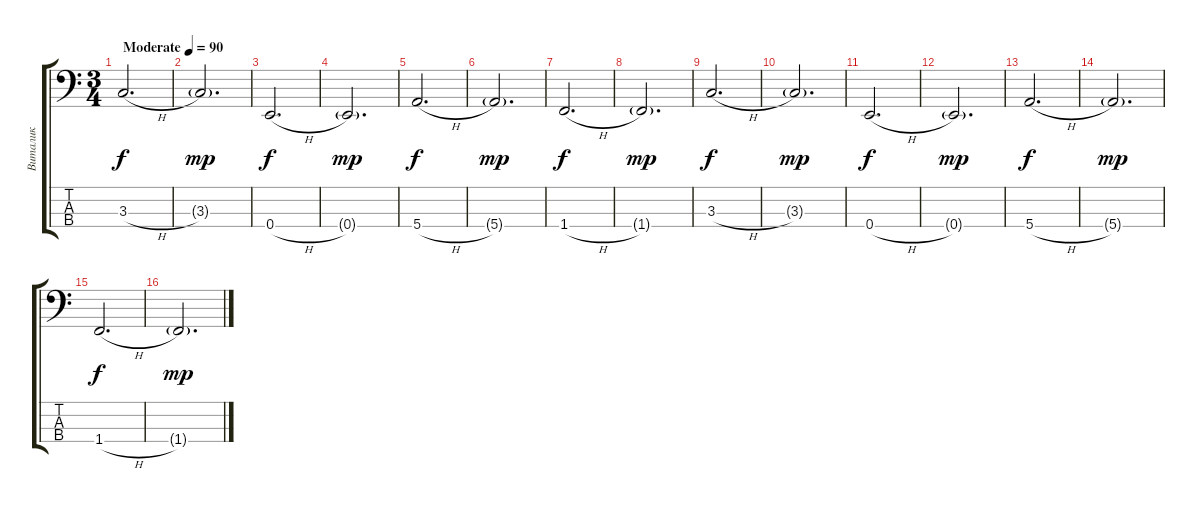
\track ("Виталик" "Виталик") {instrument fretlessbass}
\staff {score tabs}
\tuning (G2 D2 A1 E1) {hide}
\ts (3 4)
\tempo (90 "Moderate")
\clef f4
\ks c
3.3{h}.2{d dy f instrument fretlessbass} |
3.3{g}.2{d dy mp} |
0.4{h}.2{d dy f} |
0.4{g}.2{d dy mp} |
5.4{h}.2{d dy f} |
5.4{g}.2{d dy mp} |
1.4{h}.2{d dy f} |
1.4{g}.2{d dy mp} |
3.3{h}.2{d dy f} |
3.3{g}.2{d dy mp} |
0.4{h}.2{d dy f} |
0.4{g}.2{d dy mp} |
5.4{h}.2{d dy f} |
5.4{g}.2{d dy mp} |
1.4{h}.2{d dy f} |
1.4{g}.2{d dy mp}
